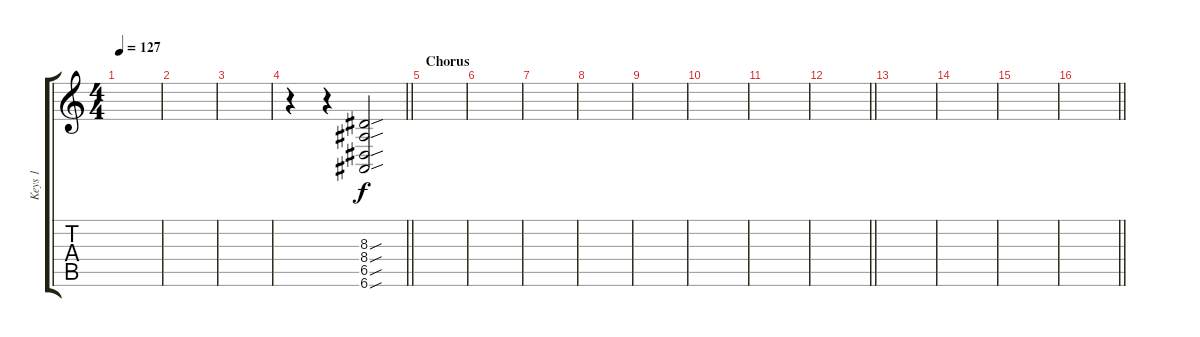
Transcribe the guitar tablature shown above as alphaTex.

\track ("Keys 1" "Keys 1") {instrument voiceoohs}
\staff {score tabs}
\tuning (E4 B3 G3 D3 A2 E2) {hide}
\ts (4 4)
\tempo 127
\clef g2
\ks c
|
|
|
\barLineRight lightlight
r.4 r.4 (8.3{sou} 8.4{sou} 6.5{sou} 6.6{sou}).2 |
\section ("" "Chorus")
|
|
|
|
|
|
|
\barLineRight lightlight
|
|
|
|
\barLineRight lightlight
